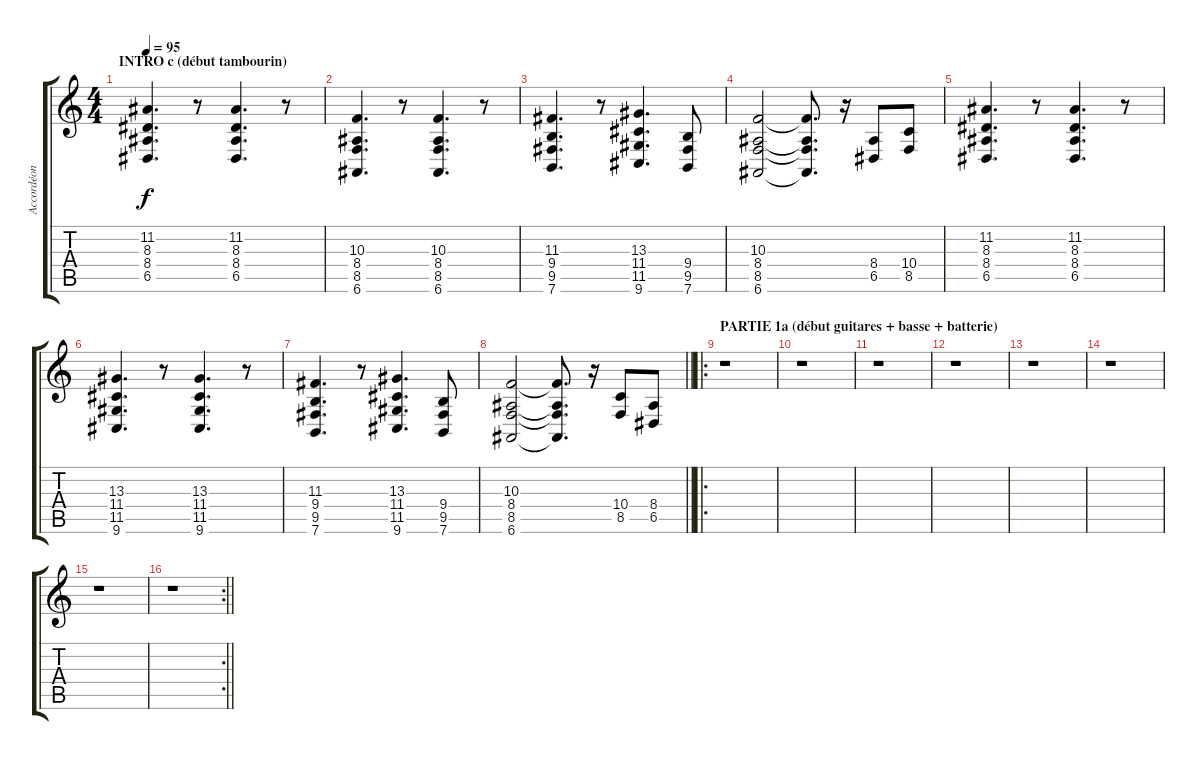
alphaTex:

\track ("Accordéon" "Accordéon") {instrument accordion}
\staff {score tabs}
\tuning (E4 B3 G3 D3 A2 E2) {hide}
\ts (4 4)
\section ("" "INTRO c (début tambourin)")
\tempo 95
\clef g2
\ks c
(11.2 8.3 8.4 6.5).4{d dy f} r.8 (11.2 8.3 8.4 6.5).4{d} r.8 |
(10.3 8.4 8.5 6.6).4{d} r.8 (10.3 8.4 8.5 6.6).4{d} r.8 |
(11.3 9.4 9.5 7.6).4{d} r.8 (13.3 11.4 11.5 9.6).4{d} (9.4 9.5 7.6).8 |
(10.3 8.4 8.5 6.6).2 (10.3{t} 8.4{t} 8.5{t} 6.6{t}).8{d} r.16 (8.4 6.5).8 (10.4 8.5).8 |
(11.2 8.3 8.4 6.5).4{d} r.8 (11.2 8.3 8.4 6.5).4{d} r.8 |
(13.3 11.4 11.5 9.6).4{d} r.8 (13.3 11.4 11.5 9.6).4{d} r.8 |
(11.3 9.4 9.5 7.6).4{d} r.8 (13.3 11.4 11.5 9.6).4{d} (9.4 9.5 7.6).8 |
\barLineRight lightlight
(10.3 8.4 8.5 6.6).2 (10.3{t} 8.4{t} 8.5{t} 6.6{t}).8{d} r.16 (10.4 8.5).8 (8.4 6.5).8 |
\ro
\section ("" "PARTIE 1a (début guitares + basse + batterie)")
r.1 |
r.1 |
r.1 |
r.1 |
r.1 |
r.1 |
r.1 |
\rc 2
\barLineRight lightlight
r.1
